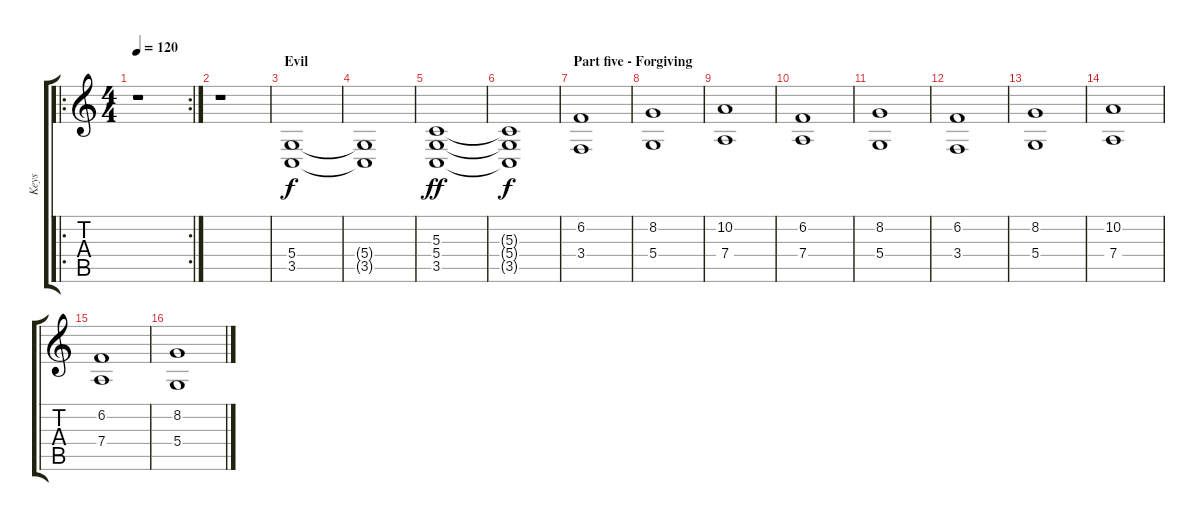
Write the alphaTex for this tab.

\track ("Keys" "Keys") {instrument honkytonkpiano}
\staff {score tabs}
\tuning (E4 B3 G3 D3 A2 E2) {hide}
\ro
\rc 2
\ts (4 4)
\tempo 120
\clef g2
\ks c
r.1{dy f} |
r.1 |
\section ("" "Evil")
(5.4 3.5).1{volume 13 instrument stringensemble1} |
(5.4{t} 3.5{t}).1 |
(5.3 5.4 3.5).1{dy ff} |
(5.3{t} 5.4{t} 3.5{t}).1{dy f} |
\section ("" "Part five - Forgiving")
(6.2 3.4).1 |
(8.2 5.4).1 |
(10.2 7.4).1 |
(6.2 7.4).1 |
(8.2 5.4).1 |
(6.2 3.4).1 |
(8.2 5.4).1 |
(10.2 7.4).1 |
(6.2 7.4).1 |
(8.2 5.4).1
